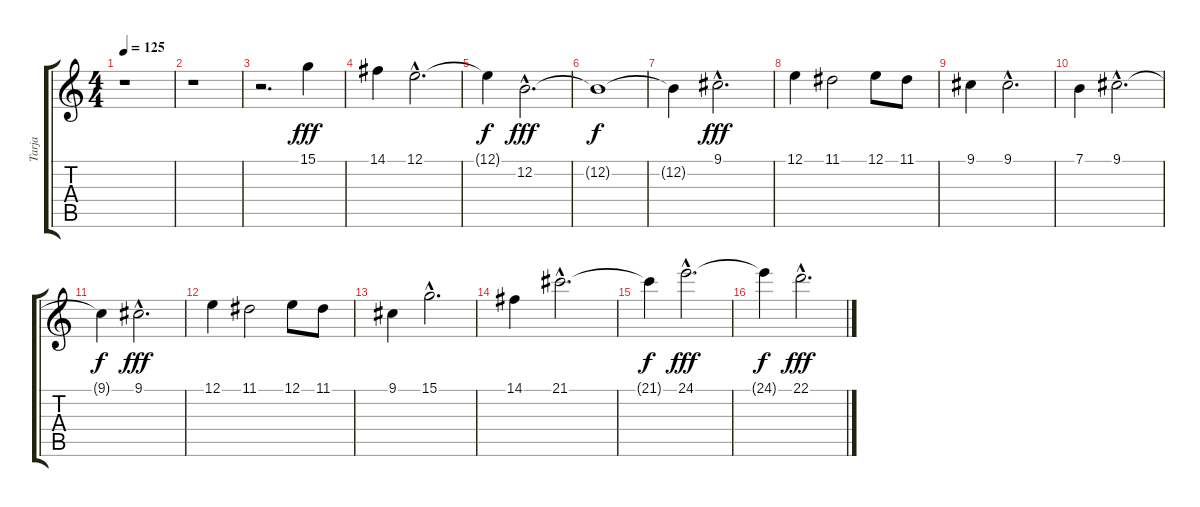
\track ("Tarja" "Tarja") {instrument synthvoice}
\staff {score tabs}
\tuning (E4 B3 G3 D3 A2 E2) {hide}
\ts (4 4)
\tempo 125
\clef g2
\ks c
r.1{dy f} |
r.1 |
r.2{d} 15.1.4{dy fff} |
14.1.4 12.1{hac}.2{d} |
12.1{t}.4{dy f} 12.2{hac}.2{d dy fff} |
12.2{t}.1{dy f} |
12.2{t}.4 9.1{hac}.2{d dy fff} |
12.1.4 11.1.2 12.1.8 11.1.8 |
9.1.4 9.1{hac}.2{d} |
7.1.4 9.1{hac}.2{d} |
9.1{t}.4{dy f} 9.1{hac}.2{d dy fff} |
12.1.4 11.1.2 12.1.8 11.1.8 |
9.1.4 15.1{hac}.2{d} |
14.1.4 21.1{hac}.2{d} |
21.1{t}.4{dy f} 24.1{hac}.2{d dy fff} |
24.1{t}.4{dy f} 22.1{hac}.2{d dy fff}
